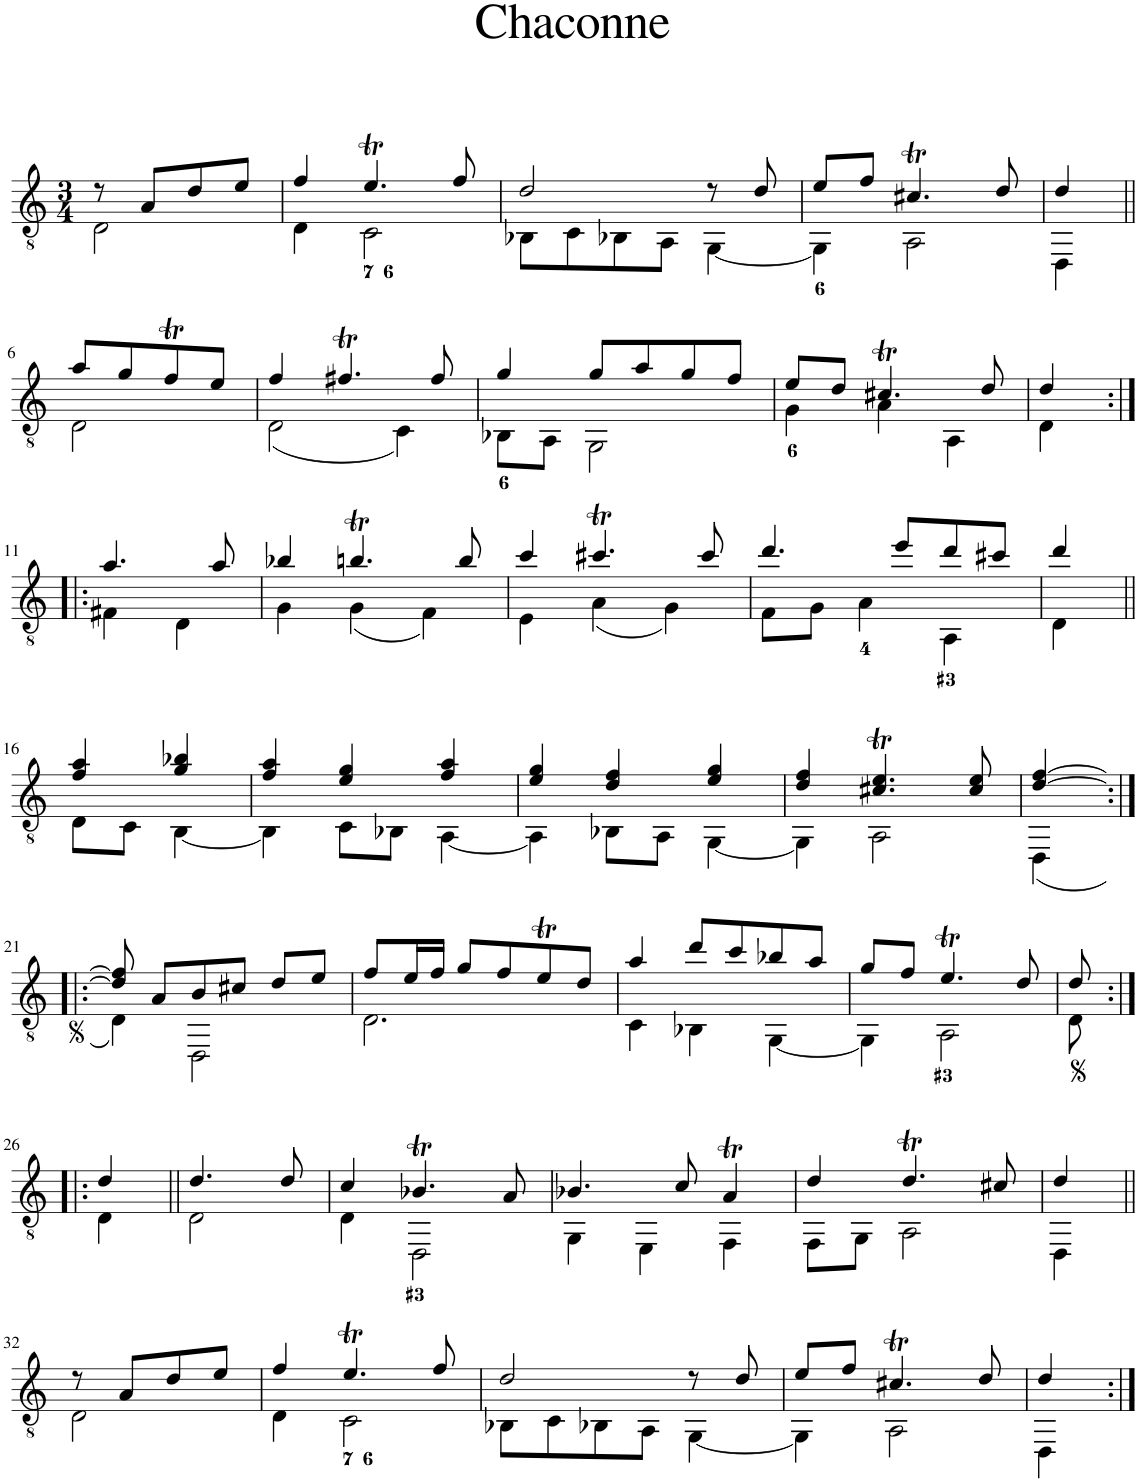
**kern
*part1
*staff1
*I"Theorba
*I'Thb.
*clefGv2
*k[]
*M3/4
=1
*^
8r	2D\
8A/L	.
8d/	.
8e/J	.
=2	=2
4f/	4D\
4.et/	2C\
8f/	.
=3	=3
2d/	8BB-X\L
.	8C\
.	8BB-X\
.	8AA\J
8r	[4GG\
8d/	.
=4	=4
8e/L	4GG\]
8f/J	.
4.c#Xt/	2AA\
8d/	.
=5	=5
4d/	4DD\
!!LO:LB:g=z	!!
=6||	=6||
8a/L	2D\
8g/	.
8fT/	.
8e/J	.
=7	=7
4f/	(2D\
4.f#Xt/	.
.	4C\)
8f#/	.
=8	=8
4g/	8BB-X\L
.	8AA\J
8g/L	2GG\
8a/	.
8g/	.
8f/J	.
=9	=9
8e/L	4G\
8d/J	.
4.c#Xt/	4A\
.	4AA\
8d/	.
=10	=10
4d/	4D\
!!LO:LB:g=z	!!
=11:|!|:	=11:|!|:
4.a/	4F#X\
.	4D\
8a/	.
=12	=12
4b-X/	4G\
4.bnt/	(4G\
.	4F\)
8b/	.
=13	=13
4cc/	4E\
4.cc#Xt/	(4A\
.	4G\)
8cc#/	.
=14	=14
4.dd/	8F\L
.	8G\J
.	4A\
8ee/L	.
8dd/	4AA\
8cc#X/J	.
=15	=15
4dd/	4D\
!!LO:LB:g=z	!!
=16||	=16||
4f/ 4a/	8D\L
.	8C\J
4g/ 4b-X/	[4BB\
=17	=17
4f/ 4a/	4BB\]
4e/ 4g/	8C\L
.	8BB-X\J
4f/ 4a/	[4AA\
=18	=18
4e/ 4g/	4AA\]
4d/ 4f/	8BB-X\L
.	8AA\J
4e/ 4g/	[4GG\
=19	=19
4d/ 4f/	4GG\]
4.c#X/T 4.e/T	2AA\
8c#/ 8e/	.
=20	=20
[4d/ [4f/	(4DD\
!!LO:LB:g=z	!!
=21:|!|:	=21:|!|:
8d/] 8f/]	4D\)
8A/L	.
8B/	2DD\
8c#X/J	.
8d/L	.
8e/J	.
=22	=22
8f/L	2.D\
16e/L	.
16f/JJ	.
8g/L	.
8f/	.
8et/	.
8d/J	.
=23	=23
4a/	4C\
8dd/L	4BB-X\
8cc/	.
8b-X/	[4GG\
8a/J	.
=24	=24
8g/L	4GG\]
8f/J	.
4.et/	2AA\
8d/	.
=25	=25
8d/	8D\
!!LO:LB:g=z	!!
=26:|!|:	=26:|!|:
4d/	4D\
=27||	=27||
4.d/	2D\
8d/	.
=28	=28
4c/	4D\
4.B-XT/	2DD\
8A/	.
=29	=29
4.B-X/	4GG\
.	4EE\
8c/	.
4AT/	4FF\
=30	=30
4d/	8FF\L
.	8GG\J
4.dT/	2AA\
8c#X/	.
=31	=31
4d/	4DD\
!!LO:LB:g=z	!!
=32||	=32||
8r	2D\
8A/L	.
8d/	.
8e/J	.
=33	=33
4f/	4D\
4.et/	2C\
8f/	.
=34	=34
2d/	8BB-X\L
.	8C\
.	8BB-X\
.	8AA\J
8r	[4GG\
8d/	.
=35	=35
8e/L	4GG\]
8f/J	.
4.c#Xt/	2AA\
8d/	.
=36	=36
4d/	4DD\
*v	*v
=:|!
*-
